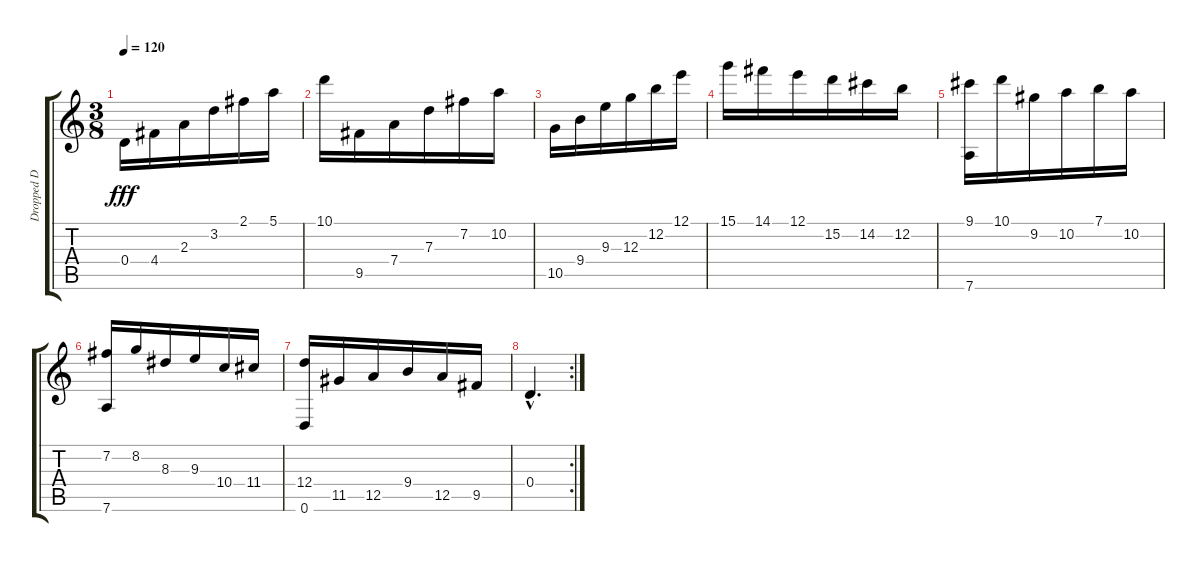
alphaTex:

\track ("Dropped D tuning." "Dropped D ") {instrument acousticguitarsteel}
\staff {score tabs}
\tuning (E4 B3 G3 D3 A2 D2) {hide}
\ts (3 8)
\tempo 120
\clef g2
\ks c
0.4.16{dy fff} 4.4.16 2.3.16 3.2.16 2.1.16 5.1.16 |
10.1.16 9.5.16 7.4.16 7.3.16 7.2.16 10.2.16 |
10.5.16 9.4.16 9.3.16 12.3.16 12.2.16 12.1.16 |
15.1.16 14.1.16 12.1.16 15.2.16 14.2.16 12.2.16 |
(9.1 7.6).16 10.1.16 9.2.16 10.2.16 7.1.16 10.2.16 |
(7.2 7.6).16 8.2.16 8.3.16 9.3.16 10.4.16 11.4.16 |
(12.4 0.6).16 11.5.16 12.5.16 9.4.16 12.5.16 9.5.16 |
\rc 2
0.4{hac}.4{d}
